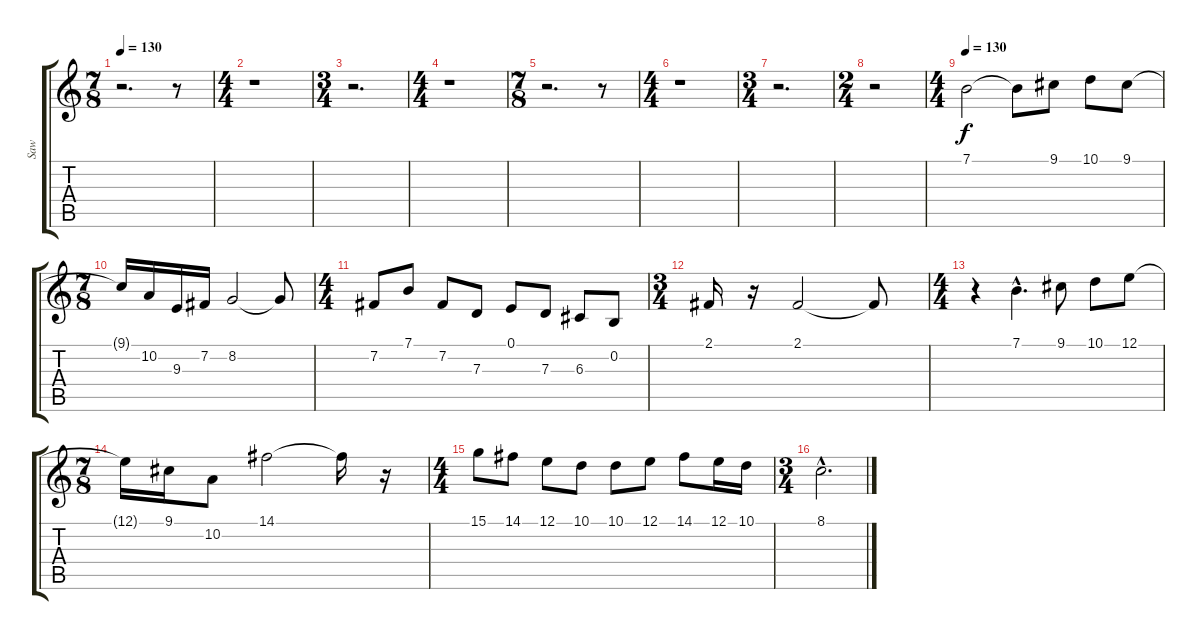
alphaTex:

\track ("Saw" "Saw") {instrument lead2sawtooth}
\staff {score tabs}
\tuning (E4 B3 G3 D3 A2 E2) {hide}
\ts (7 8)
\tempo 130
\clef g2
\ks c
r.2{d dy f} r.8 |
\ts (4 4)
r.1 |
\ts (3 4)
r.2{d} |
\ts (4 4)
r.1 |
\ts (7 8)
r.2{d} r.8 |
\ts (4 4)
r.1 |
\ts (3 4)
r.2{d} |
\ts (2 4)
r.2 |
\ts (4 4)
\tempo 130
7.1.2 7.1{t}.8 9.1.8 10.1.8 9.1.8 |
\ts (7 8)
9.1{t}.16 10.2.16 9.3.16 7.2.16 8.2.2 8.2{t}.8 |
\ts (4 4)
7.2.8 7.1.8 7.2.8 7.3.8 0.1.8 7.3.8 6.3.8 0.2.8 |
\ts (3 4)
2.1.16 r.16 2.1.2 2.1{t}.8 |
\ts (4 4)
r.4 7.1{hac}.4{d} 9.1.8 10.1.8 12.1.8 |
\ts (7 8)
12.1{t}.16 9.1.16 10.2.8 14.1.2 14.1{t}.16 r.16 |
\ts (4 4)
15.1.8 14.1.8 12.1.8 10.1.8 10.1.8 12.1.8 14.1.8 12.1.16 10.1.16 |
\ts (3 4)
8.1{hac}.2{d}
